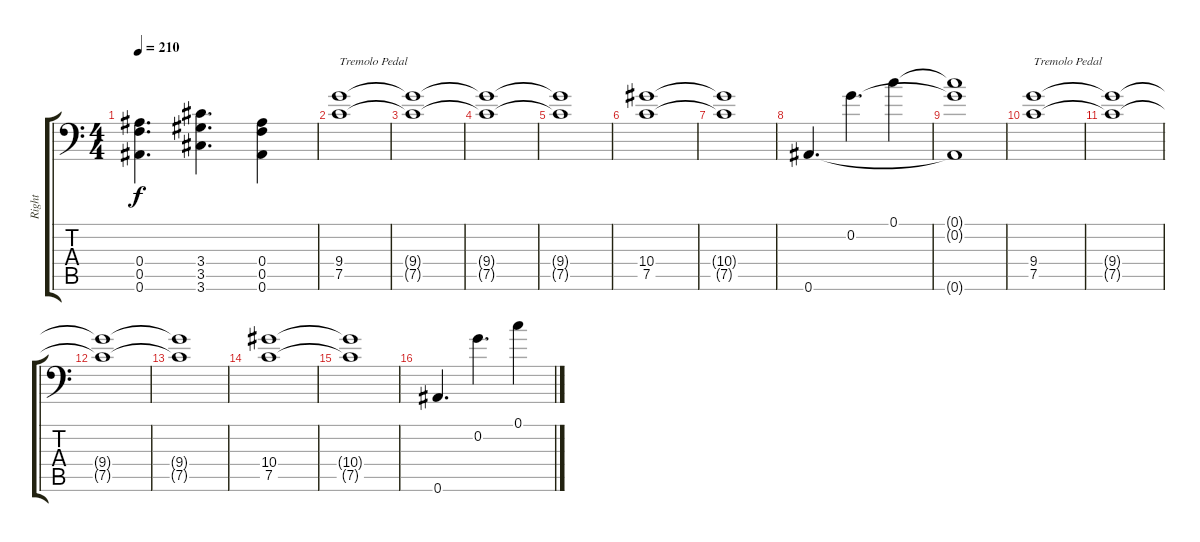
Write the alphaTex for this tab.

\track ("Right" "Right") {instrument distortionguitar}
\staff {score tabs}
\tuning (C4 G3 Eb3 Bb2 F2 Bb1) {hide}
\ts (4 4)
\tempo 210
\clef f4
\ks c
(0.4 0.5 0.6).4{d dy f} (3.4 3.5 3.6).4{d} (0.4 0.5 0.6).4 |
(9.4 7.5).1{txt "Tremolo Pedal"} |
(9.4{t} 7.5{t}).1 |
(9.4{t} 7.5{t}).1 |
(9.4{t} 7.5{t}).1 |
(10.4 7.5).1 |
(10.4{t} 7.5{t}).1 |
0.6.4{d} 0.2.4{d} 0.1.4 |
(0.1{t} 0.2{t} 0.6{t}).1 |
(9.4 7.5).1{txt "Tremolo Pedal"} |
(9.4{t} 7.5{t}).1 |
(9.4{t} 7.5{t}).1 |
(9.4{t} 7.5{t}).1 |
(10.4 7.5).1 |
(10.4{t} 7.5{t}).1 |
0.6.4{d} 0.2.4{d} 0.1.4
